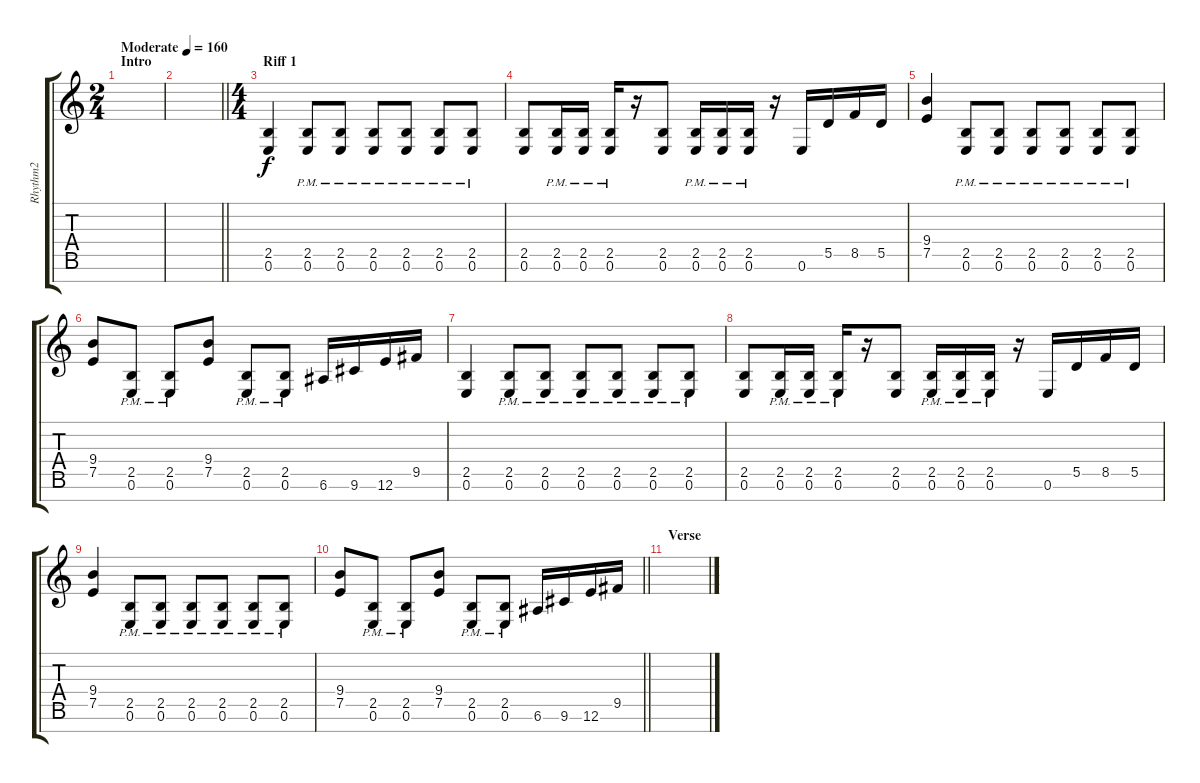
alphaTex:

\track ("Rhythm2" "Rhythm2") {instrument overdrivenguitar}
\staff {score tabs}
\tuning (E4 B3 G3 D3 A2 E2 B1) {hide}
\ts (2 4)
\section ("" "Intro")
\tempo (160 "Moderate")
\clef g2
\ks c
|
\barLineRight lightlight
|
\ts (4 4)
\section ("" "Riff 1")
(2.5 0.6).4 (2.5{pm} 0.6{pm}).8 (2.5{pm} 0.6{pm}).8 (2.5{pm} 0.6{pm}).8 (2.5{pm} 0.6{pm}).8 (2.5{pm} 0.6{pm}).8 (2.5{pm} 0.6{pm}).8 |
(2.5 0.6).8 (2.5{pm} 0.6{pm}).16 (2.5{pm} 0.6{pm}).16 (2.5{pm} 0.6{pm}).16 r.16 (2.5 0.6).8 (2.5{pm} 0.6{pm}).16 (2.5{pm} 0.6{pm}).16 (2.5{pm} 0.6{pm}).16 r.16 0.6.16 5.5.16 8.5.16 5.5.16 |
(9.4 7.5).4 (2.5{pm} 0.6{pm}).8 (2.5{pm} 0.6{pm}).8 (2.5{pm} 0.6{pm}).8 (2.5{pm} 0.6{pm}).8 (2.5{pm} 0.6{pm}).8 (2.5{pm} 0.6{pm}).8 |
(9.4 7.5).8 (2.5{pm} 0.6{pm}).8 (2.5{pm} 0.6{pm}).8 (9.4 7.5).8 (2.5{pm} 0.6{pm}).8 (2.5{pm} 0.6{pm}).8 6.6.16 9.6.16 12.6.16 9.5.16 |
(2.5 0.6).4 (2.5{pm} 0.6{pm}).8 (2.5{pm} 0.6{pm}).8 (2.5{pm} 0.6{pm}).8 (2.5{pm} 0.6{pm}).8 (2.5{pm} 0.6{pm}).8 (2.5{pm} 0.6{pm}).8 |
(2.5 0.6).8 (2.5{pm} 0.6{pm}).16 (2.5{pm} 0.6{pm}).16 (2.5{pm} 0.6{pm}).16 r.16 (2.5 0.6).8 (2.5{pm} 0.6{pm}).16 (2.5{pm} 0.6{pm}).16 (2.5{pm} 0.6{pm}).16 r.16 0.6.16 5.5.16 8.5.16 5.5.16 |
(9.4 7.5).4 (2.5{pm} 0.6{pm}).8 (2.5{pm} 0.6{pm}).8 (2.5{pm} 0.6{pm}).8 (2.5{pm} 0.6{pm}).8 (2.5{pm} 0.6{pm}).8 (2.5{pm} 0.6{pm}).8 |
\barLineRight lightlight
(9.4 7.5).8 (2.5{pm} 0.6{pm}).8 (2.5{pm} 0.6{pm}).8 (9.4 7.5).8 (2.5{pm} 0.6{pm}).8 (2.5{pm} 0.6{pm}).8 6.6.16 9.6.16 12.6.16 9.5.16 |
\section ("" "Verse")
